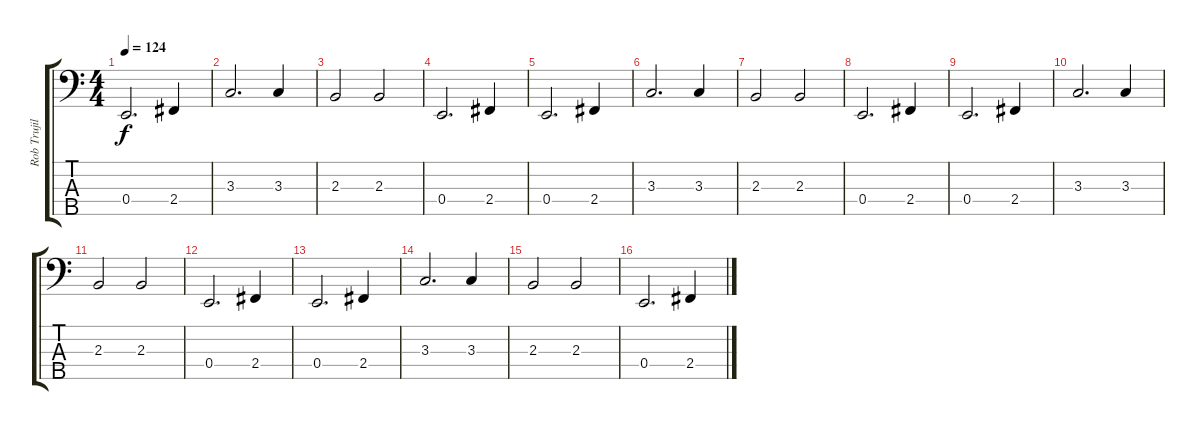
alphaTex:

\track ("Rob Trujilo" "Rob Trujil") {instrument electricbassfinger}
\staff {score tabs}
\tuning (G2 D2 A1 E1 B0) {hide}
\ts (4 4)
\tempo 124
\clef f4
\ks c
0.4.2{d dy f} 2.4.4 |
3.3.2{d} 3.3.4 |
2.3.2 2.3.2 |
0.4.2{d} 2.4.4 |
0.4.2{d} 2.4.4 |
3.3.2{d} 3.3.4 |
2.3.2 2.3.2 |
0.4.2{d} 2.4.4 |
0.4.2{d} 2.4.4 |
3.3.2{d} 3.3.4 |
2.3.2 2.3.2 |
0.4.2{d} 2.4.4 |
0.4.2{d} 2.4.4 |
3.3.2{d} 3.3.4 |
2.3.2 2.3.2 |
0.4.2{d} 2.4.4
